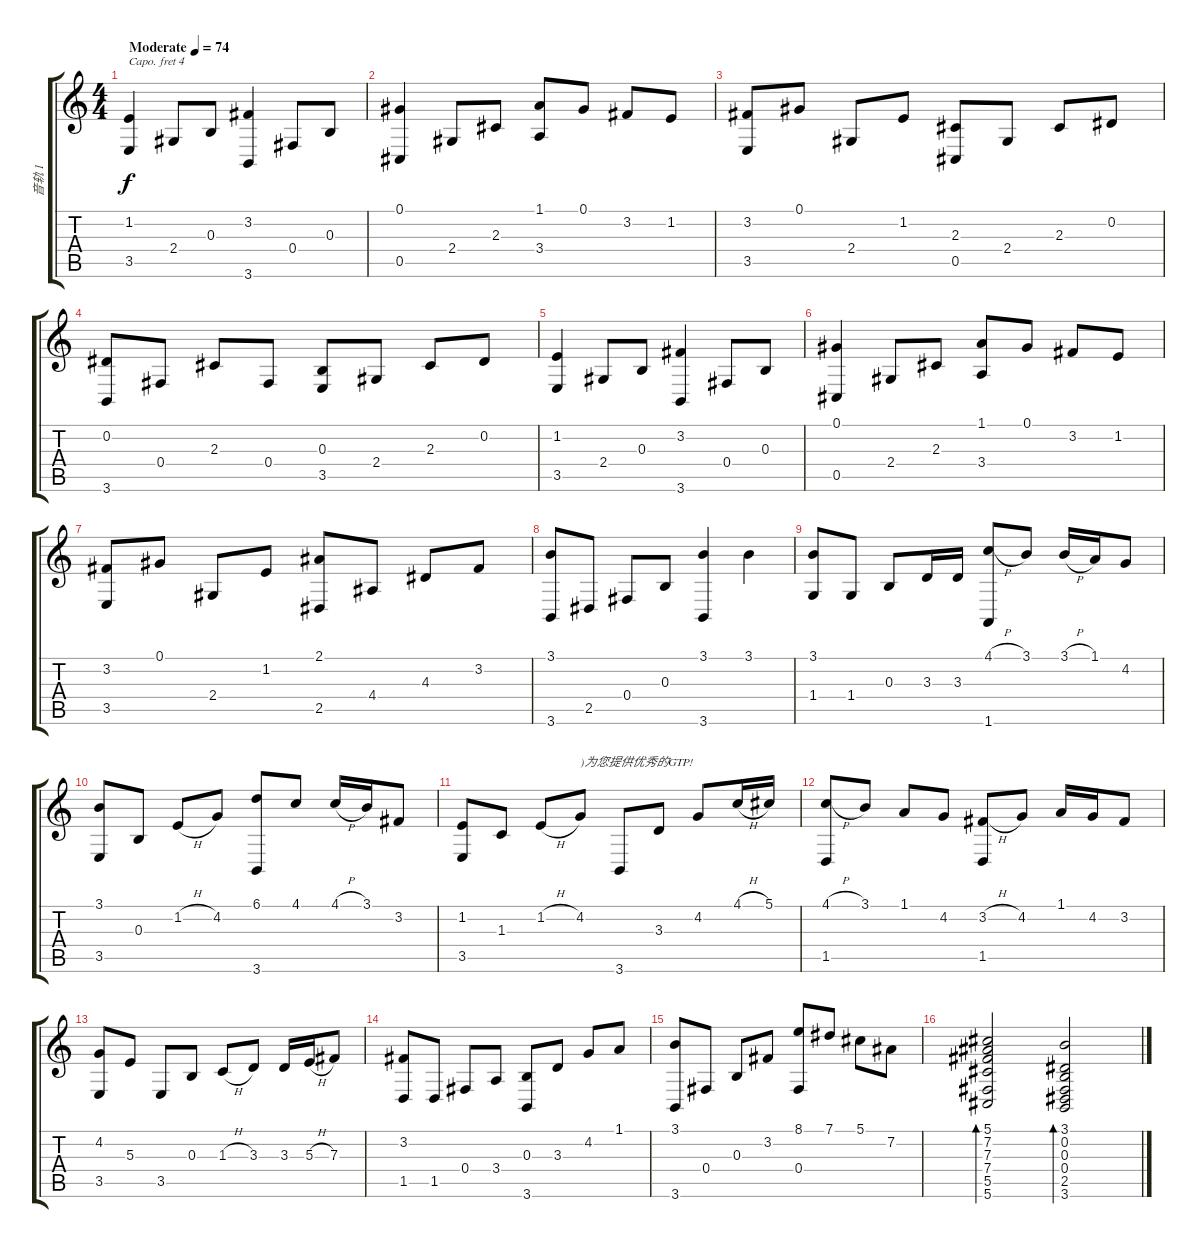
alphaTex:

\track ("音轨 1" "音轨 1") {instrument acousticgrandpiano}
\staff {score tabs}
\capo 4
\tuning (E4 B3 G3 D3 A2 E2) {hide}
\ts (4 4)
\tempo (74 "Moderate")
\clef g2
\ks c
(1.2 3.5).4{dy f instrument acousticgrandpiano} 2.4.8 0.3.8 (3.2 3.6).4 0.4.8 0.3.8 |
(0.1 0.5).4 2.4.8 2.3.8 (1.1 3.4).8 0.1.8 3.2.8 1.2.8 |
(3.2 3.5).8 0.1.8 2.4.8 1.2.8 (2.3 0.5).8 2.4.8 2.3.8 0.2.8 |
(0.2 3.6).8 0.4.8 2.3.8 0.4.8 (0.3 3.5).8 2.4.8 2.3.8 0.2.8 |
(1.2 3.5).4 2.4.8 0.3.8 (3.2 3.6).4 0.4.8 0.3.8 |
(0.1 0.5).4 2.4.8 2.3.8 (1.1 3.4).8 0.1.8 3.2.8 1.2.8 |
(3.2 3.5).8 0.1.8 2.4.8 1.2.8 (2.1 2.5).8 4.4.8 4.3.8 3.2.8 |
(3.1 3.6).8 2.5.8 0.4.8 0.3.8 (3.1 3.6).4 3.1.4 |
(3.1 1.4).8 1.4.8 0.3.8 3.3.16 3.3.16 (4.1{h} 1.6).8 3.1.8 3.1{h}.16 1.1.16 4.2.8 |
(3.1 3.5).8 0.3.8 1.2{h}.8 4.2.8 (6.1 3.6).8 4.1.8 4.1{h}.16 3.1.16 3.2.8 |
(1.2 3.5).8 1.3.8 1.2{h}.8 4.2.8{txt ")为您提供优秀的GTP!"} 3.6.8 3.3.8 4.2.8 4.1{h}.16 5.1.16 |
(4.1{h} 1.5).8 3.1.8 1.1.8 4.2.8 (3.2{h} 1.5).8 4.2.8 1.1.16 4.2.16 3.2.8 |
(4.2 3.5).8 5.3.8 3.5.8 0.3.8 1.3{h}.8 3.3.8 3.3.16 5.3{h}.16 7.3.8 |
(3.2 1.5).8 1.5.8 0.4.8 3.4.8 (0.3 3.6).8 3.3.8 4.2.8 1.1.8 |
(3.1 3.6).8 0.4.8 0.3.8 3.2.8 (8.1 0.4).8 7.1.8 5.1.8 7.2.8 |
(5.1 7.2 7.3 7.4 5.5 5.6).2{bd 480} (3.1 0.2 0.3 0.4 2.5 3.6).2{bd 480}
